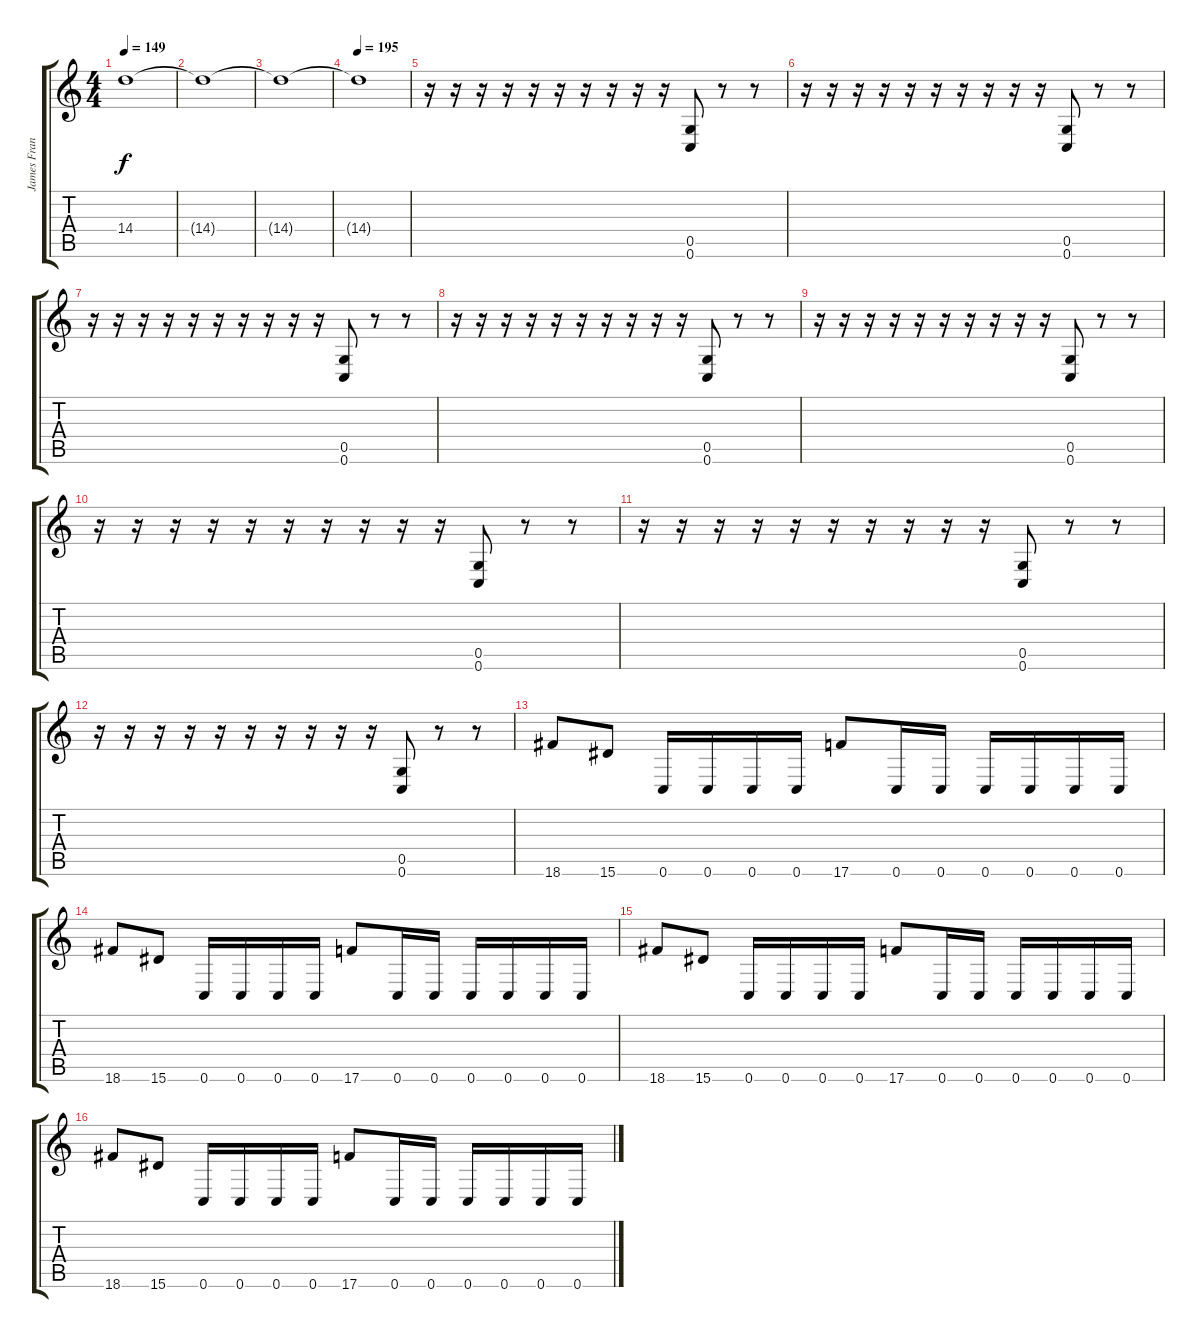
\track ("James Frantic Guitar" "James Fran") {instrument distortionguitar}
\staff {score tabs}
\tuning (D4 A3 F3 C3 G2 C2) {hide}
\ts (4 4)
\tempo 149
\clef g2
\ks c
14.4{t}.1{dy f} |
14.4{t}.1 |
14.4{t}.1 |
\tempo 195
14.4{t}.1 |
r.16{volume 12 instrument distortionguitar} r.16 r.16 r.16 r.16 r.16 r.16 r.16 r.16 r.16 (0.5 0.6).8 r.8 r.8 |
r.16 r.16 r.16 r.16 r.16 r.16 r.16 r.16 r.16 r.16 (0.5 0.6).8 r.8 r.8 |
r.16 r.16 r.16 r.16 r.16 r.16 r.16 r.16 r.16 r.16 (0.5 0.6).8 r.8 r.8 |
r.16 r.16 r.16 r.16 r.16 r.16 r.16 r.16 r.16 r.16 (0.5 0.6).8 r.8 r.8 |
r.16 r.16 r.16 r.16 r.16 r.16 r.16 r.16 r.16 r.16 (0.5 0.6).8 r.8 r.8 |
r.16 r.16 r.16 r.16 r.16 r.16 r.16 r.16 r.16 r.16 (0.5 0.6).8 r.8 r.8 |
r.16 r.16 r.16 r.16 r.16 r.16 r.16 r.16 r.16 r.16 (0.5 0.6).8 r.8 r.8 |
r.16 r.16 r.16 r.16 r.16 r.16 r.16 r.16 r.16 r.16 (0.5 0.6).8 r.8 r.8 |
18.6.8 15.6.8 0.6.16 0.6.16 0.6.16 0.6.16 17.6.8 0.6.16 0.6.16 0.6.16 0.6.16 0.6.16 0.6.16 |
18.6.8 15.6.8 0.6.16 0.6.16 0.6.16 0.6.16 17.6.8 0.6.16 0.6.16 0.6.16 0.6.16 0.6.16 0.6.16 |
18.6.8 15.6.8 0.6.16 0.6.16 0.6.16 0.6.16 17.6.8 0.6.16 0.6.16 0.6.16 0.6.16 0.6.16 0.6.16 |
18.6.8 15.6.8 0.6.16 0.6.16 0.6.16 0.6.16 17.6.8 0.6.16 0.6.16 0.6.16 0.6.16 0.6.16 0.6.16
